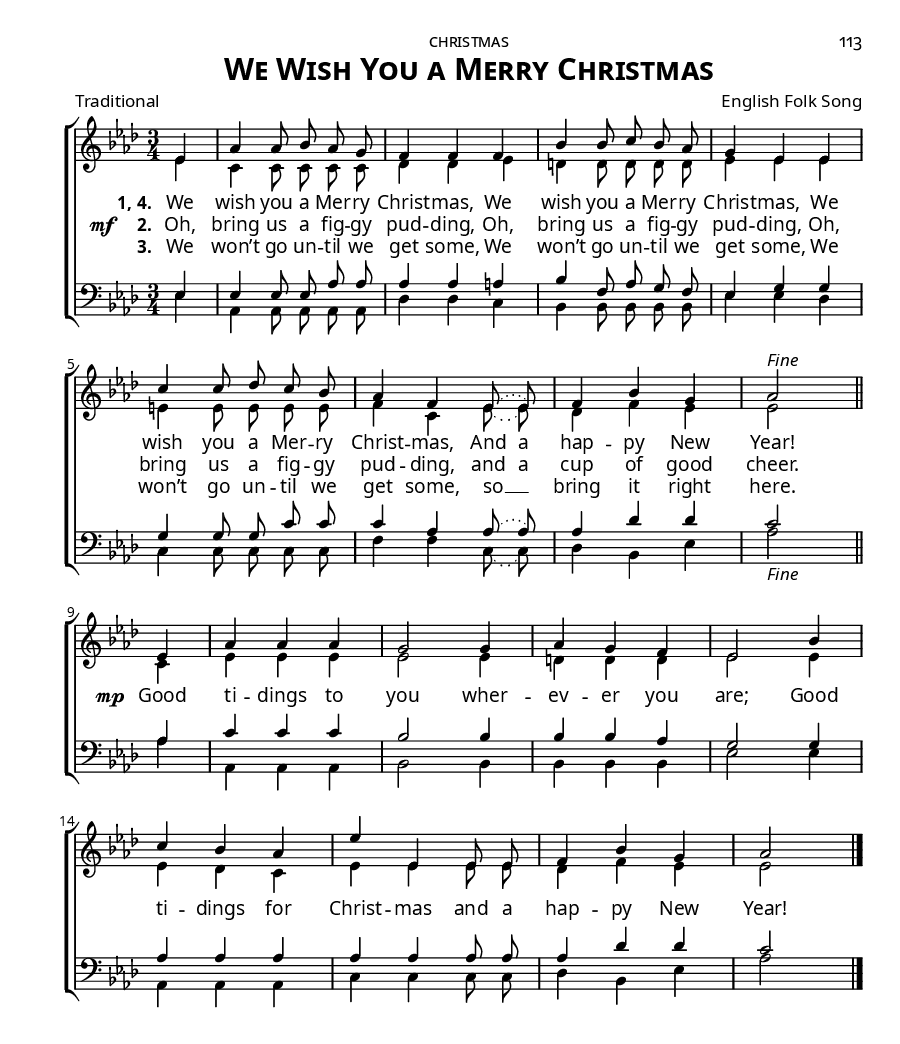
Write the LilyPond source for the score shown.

\version "2.14.2"
\include "util.ly"
\header {
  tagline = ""

    title = \markup{\override #'(font-name . "Garamond Premier Pro Semibold"){ \abs-fontsize #15 \smallCapsOldStyle"We Wish You a Merry Christmas"}}
    poet = \markup\oldStyleNum"Traditional"
    composer = \markup\oldStyleNum"English Folk Song"
  }
\paper {
  print-all-headers = ##f
  paper-height = 9\in
  paper-width = 6\in
  indent = 0\in
  %system-system-spacing = #'((basic-distance . 10) (padding . 0))
  %system-system-spacing =
  %  #'((basic-distance . 0)
  %     (minimum-distance . 0)
  %     (padding . -0.35)
  %     (stretchability . 100))
  ragged-last-bottom = ##t
  ragged-bottom = ##f
  two-sided = ##t
  inner-margin = 0.5\in
  outer-margin = 0.25\in
  top-margin = 0.25\in
  bottom-margin = 0.25\in
  first-page-number = #113
  print-first-page-number = ##t
  headerLine = \markup{\override #'(font-name . "Garamond Premier Pro") \smallCapsOldStyle"christmas"}
  oddHeaderMarkup = \markup\fill-line{
     \override #'(font-name . "Garamond Premier Pro")\abs-fontsize #8.5
     \combine 
        \fill-line{"" \on-the-fly #print-page-number-check-first
        \oldStylePageNum""
        }
        \fill-line{\headerLine}
  }
  evenHeaderMarkup = \markup {
     \override #'(font-name . "Garamond Premier Pro")\abs-fontsize #8.5
     \combine
        \on-the-fly #print-page-number-check-first
        \oldStylePageNum""
        \fill-line{\headerLine}
  }
}
#(set-global-staff-size 15) \paper{ #(define fonts (make-pango-font-tree "GoudyOlSt BT" "Garamond Premier Pro" "Garamond Premier Pro" (/ 15 20))) }
global = {
  \key aes \major
  \time 3/4
  \autoBeamOff
  \override DynamicLineSpanner #'staff-padding = #0.0
  \override DynamicLineSpanner #'Y-extent = #'(-0.5 . 0.5)
}

sopMusic = \relative c' {
  \partial 4 ees4 |
  aes4 aes8\noBeam bes aes\noBeam g |
  f4 f f |
  bes bes8\noBeam c bes\noBeam aes |
  g4 ees ees |
  
  c' c8\noBeam des c\noBeam bes |
  \slurDotted aes4 f ees8\noBeam( ees) |
  f4 bes g |
  \partial 2 aes2^\markup\italic"Fine" \bar "||" \break
  \partial 4 ees4 |
  aes aes aes |
  
  g2 g4 |
  aes g f |
  ees2 bes'4 |
  c bes aes |
  ees' ees, ees8\noBeam ees |
  f4 bes g |
  \partial 2 aes2 \bar "|."
}
sopWords = \lyricmode {
  
}

altoMusic = \relative c' {
  ees4 |
  c c8\noBeam c c\noBeam c |
  des4 des ees |
  d d8\noBeam d d\noBeam d |
  ees4 ees ees |
  
  e e8\noBeam e e\noBeam e |
  \slurDotted f4 c ees8\noBeam( ees) |
  des4 f ees |
  ees2 \bar "||"
  c4 |
  ees4 ees ees |
  
  ees2 ees4 |
  d4 d d |
  ees2 ees4 |
  ees des c |
  ees ees ees8\noBeam ees |
  des4 f ees |
  \partial 2 ees2 \bar "|."
}
altoWords = \lyricmode {
  \dropLyricsV
  \set stanza = #"1, 4. "
  \set ignoreMelismata = ##t
  We wish you a Mer -- ry Christ -- mas,
  We wish you a Mer -- ry Christ -- mas,
  We wish you a Mer -- ry Christ -- mas,
  And a hap -- py New Year!
}
altoWordsII = {
  \dropLyricsV
  \set stanza = \markup{\dynamic"mf   " "2. "}
  \lyricmode {
  %\markup\italic
    \set ignoreMelismata = ##t
    Oh, bring us a fig -- gy pud -- ding,
    Oh, bring us a fig -- gy pud -- ding,
    Oh, bring us a fig -- gy pud -- ding,
    and a cup of good cheer.
  }
  \set stanza = \markup\dynamic"mp "
  \lyricmode{
    Good ti -- dings to you wher -- ev -- er you are;
    Good ti -- dings for Christ -- mas and a hap -- py New Year!
  }
}
altoWordsIII = \lyricmode {
  \dropLyricsV
  \set stanza = #"3. "
  \set ignoreMelismata = ##t
  We won’t go un -- til we get some,
  We won’t go un -- til we get some,
  We won’t go un -- til we get some,
  so __ _ bring it right here.
}
altoWordsIV = \lyricmode {
  \set stanza = #"4. "
}
altoWordsV = \lyricmode {
  \set stanza = #"5. "
}
altoWordsVI = \lyricmode {
  \set stanza = #"6. "
}
tenorMusic = \relative c {
  ees4 |
  ees4 ees8\noBeam ees aes\noBeam aes |
  aes4 aes a |
  bes f8\noBeam aes g\noBeam f |
  ees4 g g |
  
  g g8\noBeam g c\noBeam c |
  \slurDotted c4 aes aes8\noBeam( aes) |
  aes4 des des |
  c2_\markup\italic"Fine" \bar "||"
  aes4 |
  c c c |
  
  bes2 bes4 |
  bes bes aes |
  g2 g4 |
  aes aes aes |
  aes aes aes8\noBeam aes |
  aes4 des des |
  \partial 2 c2 \bar "|."
}
tenorWords = \lyricmode {

}

bassMusic = \relative c {
  ees4 |
  aes, aes8\noBeam aes aes\noBeam aes |
  des4 des c |
  bes bes8\noBeam bes bes\noBeam bes |
  ees4 ees des |
  
  c c8\noBeam c c\noBeam c |
  \slurDotted f4 f c8\noBeam( c) |
  des4 bes ees |
  aes2 \bar "||"
  aes4 |
  aes, aes aes |
  
  bes2 bes4 |
  bes bes bes |
  ees2 ees4 |
  aes, aes aes |
  c c c8\noBeam c |
  des4 bes ees |
  \partial 2 aes2 \bar "|."
}
bassWords = \lyricmode {

}

pianoRH = \relative c' {
  
}
pianoLH = \relative c' {
  
}

\score {
  <<
   \new ChoirStaff <<
%    \new Lyrics = sopranos \with { \override VerticalAxisGroup #'nonstaff-relatedstaff-spacing = #'((basic-distance . 1)) }
    \new Staff = women <<
      \new Voice = "sopranos" { \voiceOne << \global \sopMusic >> }
      \new Voice = "altos" { \voiceTwo << \global \altoMusic >> }
    >>
    \new Lyrics \with { alignAboveContext = #"women" \override VerticalAxisGroup #'nonstaff-relatedstaff-spacing = #'((basic-distance . 1))} \lyricsto "sopranos" \sopWords
    \new Lyrics = "altosVI"  \with { alignBelowContext = #"women" } \lyricsto "sopranos" \altoWordsVI
    \new Lyrics = "altosV"  \with { alignBelowContext = #"women" } \lyricsto "sopranos" \altoWordsV
    \new Lyrics = "altosIV"  \with { alignBelowContext = #"women" } \lyricsto "sopranos" \altoWordsIV
    \new Lyrics = "altosIII"  \with { alignBelowContext = #"women" } \lyricsto "sopranos" \altoWordsIII
    \new Lyrics = "altosII"  \with { alignBelowContext = #"women" } \lyricsto "sopranos" \altoWordsII
    \new Lyrics = "altos"  \with { alignBelowContext = #"women" \override VerticalAxisGroup #'nonstaff-relatedstaff-spacing = #'((basic-distance . 1))} \lyricsto "sopranos" \altoWords
   \new Staff = men <<
      \clef bass
      \new Voice = "tenors" { \voiceOne << \global \tenorMusic >> }
      \new Voice = "basses" { \voiceTwo << \global \bassMusic >> }
    >>
    \new Lyrics \with { alignAboveContext = #"men" \override VerticalAxisGroup #'nonstaff-relatedstaff-spacing = #'((basic-distance . 1)) } \lyricsto "tenors" \tenorWords
    \new Lyrics \with { alignBelowContext = #"men" \override VerticalAxisGroup #'nonstaff-relatedstaff-spacing = #'((basic-distance . 1)) } \lyricsto "basses" \bassWords
  >>
%    \new PianoStaff << \new Staff { \new Voice { \pianoRH } } \new Staff { \clef "bass" \pianoLH } >>
  >>
  \layout {
    \context {
      \Score
      %\override SpacingSpanner #'base-shortest-duration = #(ly:make-moment 1 8)
      %\override SpacingSpanner #'common-shortest-duration = #(ly:make-moment 1 4)
    }
    \context {
      % Remove all empty staves
      % \Staff \RemoveEmptyStaves \override VerticalAxisGroup #'remove-first = ##t
    }
  }
  
  \midi {
    \tempo 4 = 90
    \set Staff.midiInstrument = "flute"
  
    \context {
      \Voice
      \remove "Dynamic_performer"
    }
  }
}
